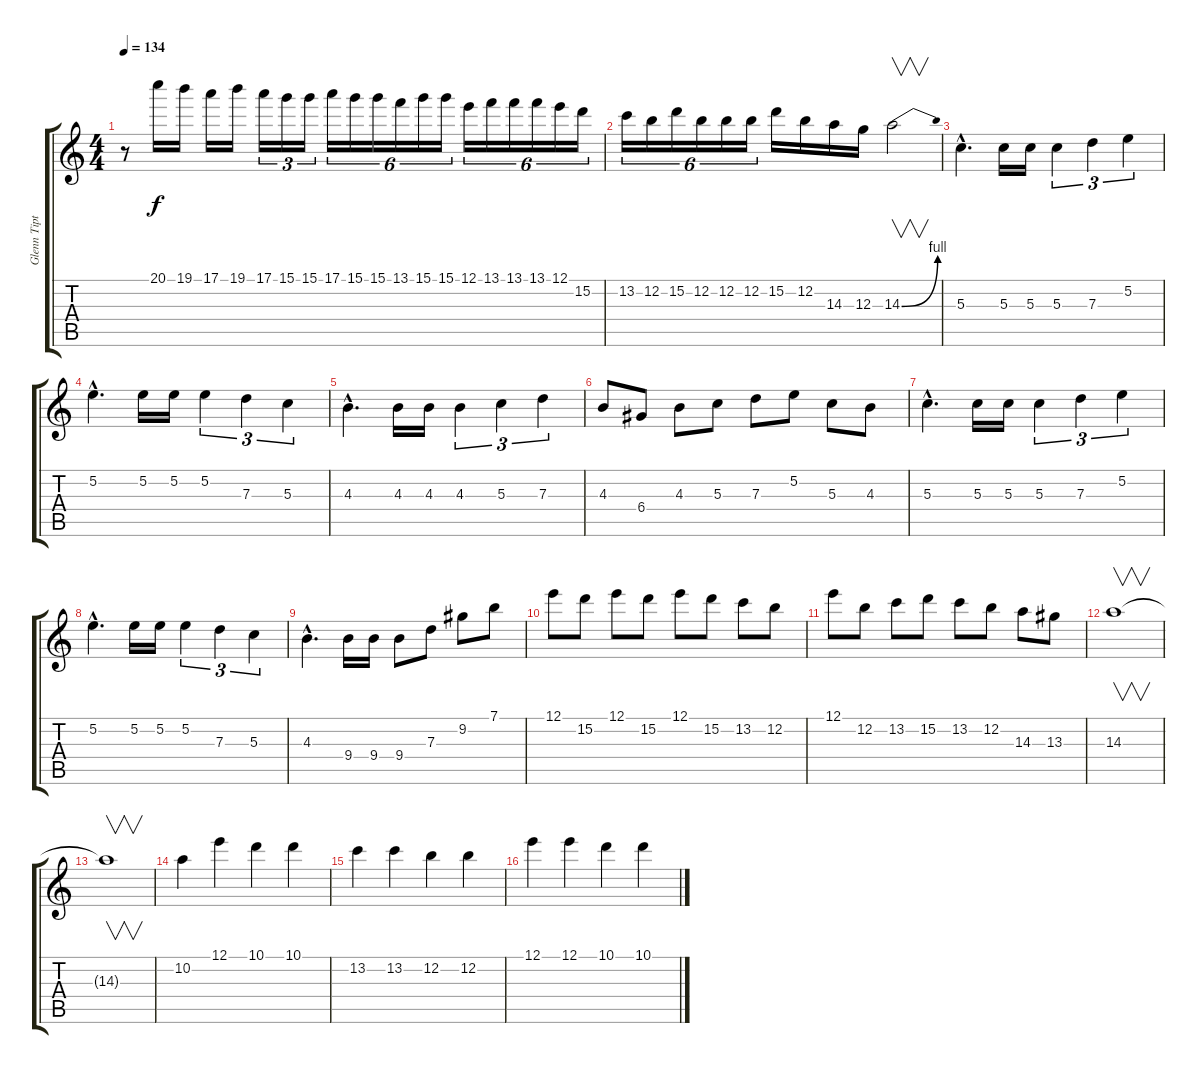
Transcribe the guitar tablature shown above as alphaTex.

\track ("Glenn Tipton" "Glenn Tipt") {instrument overdrivenguitar}
\staff {score tabs}
\tuning (E4 B3 G3 D3 A2 E2) {hide}
\ts (4 4)
\tempo 134
\clef g2
\ks c
r.8{dy f} 20.1.16 19.1.16 17.1.16 19.1.16 17.1.16{tu (3 2)} 15.1.16{tu (3 2)} 15.1.16{tu (3 2)} 17.1.16{tu (6 4)} 15.1.16{tu (6 4)} 15.1.16{tu (6 4)} 13.1.16{tu (6 4)} 15.1.16{tu (6 4)} 15.1.16{tu (6 4)} 12.1.16{tu (6 4)} 13.1.16{tu (6 4)} 13.1.16{tu (6 4)} 13.1.16{tu (6 4)} 12.1.16{tu (6 4)} 15.2.16{tu (6 4)} |
13.2.16{tu (6 4)} 12.2.16{tu (6 4)} 15.2.16{tu (6 4)} 12.2.16{tu (6 4)} 12.2.16{tu (6 4)} 12.2.16{tu (6 4)} 15.2.16 12.2.16 14.3.16 12.3.16 14.3{be (bend 0 0 60 4)}.2{v} |
5.3{hac}.4{d} 5.3.16 5.3.16 5.3.4{tu (3 2)} 7.3.4{tu (3 2)} 5.2.4{tu (3 2)} |
5.2{hac}.4{d} 5.2.16 5.2.16 5.2.4{tu (3 2)} 7.3.4{tu (3 2)} 5.3.4{tu (3 2)} |
4.3{hac}.4{d} 4.3.16 4.3.16 4.3.4{tu (3 2)} 5.3.4{tu (3 2)} 7.3.4{tu (3 2)} |
4.3.8 6.4.8 4.3.8 5.3.8 7.3.8 5.2.8 5.3.8 4.3.8 |
5.3{hac}.4{d} 5.3.16 5.3.16 5.3.4{tu (3 2)} 7.3.4{tu (3 2)} 5.2.4{tu (3 2)} |
5.2{hac}.4{d} 5.2.16 5.2.16 5.2.4{tu (3 2)} 7.3.4{tu (3 2)} 5.3.4{tu (3 2)} |
4.3{hac}.4{d} 9.4.16 9.4.16 9.4.8 7.3.8 9.2.8 7.1.8 |
12.1.8 15.2.8 12.1.8 15.2.8 12.1.8 15.2.8 13.2.8 12.2.8 |
12.1.8 12.2.8 13.2.8 15.2.8 13.2.8 12.2.8 14.3.8 13.3.8 |
14.3.1{v} |
14.3{t}.1{v} |
10.2.4 12.1.4 10.1.4 10.1.4 |
13.2.4 13.2.4 12.2.4 12.2.4 |
12.1.4 12.1.4 10.1.4 10.1.4
